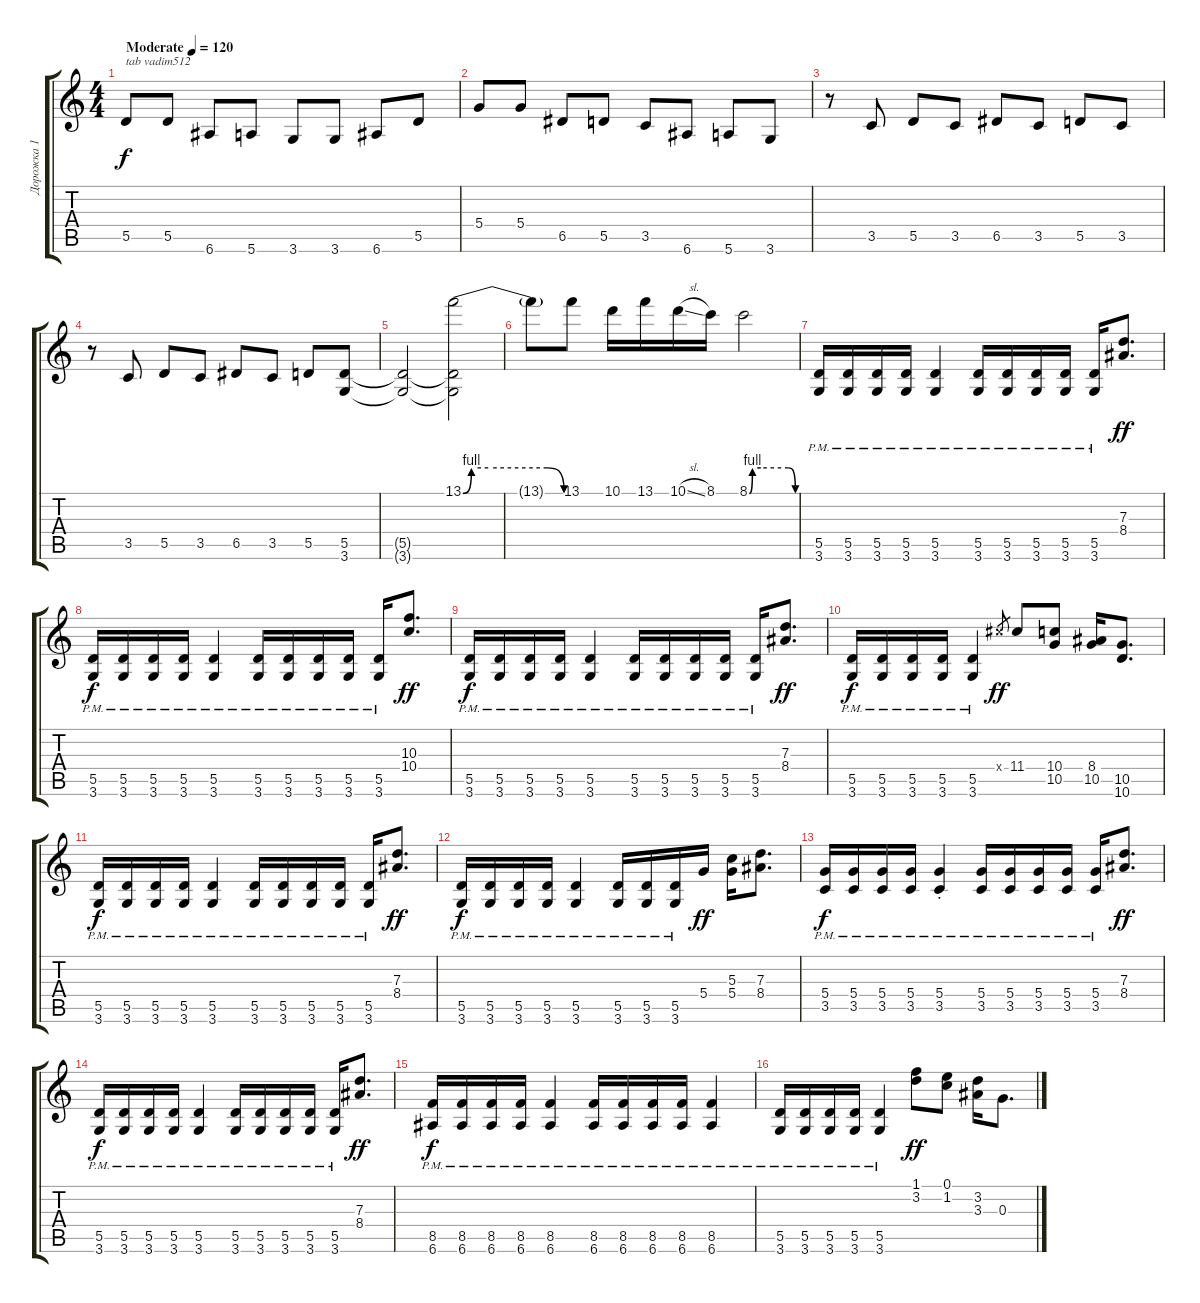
\track ("Дорожка 1" "Дорожка 1") {instrument overdrivenguitar}
\staff {score tabs}
\tuning (E4 B3 G3 D3 A2 E2) {hide}
\ts (4 4)
\tempo (120 "Moderate")
\clef g2
\ks c
5.5.8{txt "tab vadim512" dy f instrument overdrivenguitar} 5.5.8 6.6.8 5.6.8 3.6.8 3.6.8 6.6.8 5.5.8 |
5.4.8 5.4.8 6.5.8 5.5.8 3.5.8 6.6.8 5.6.8 3.6.8 |
r.8 3.5.8 5.5.8 3.5.8 6.5.8 3.5.8 5.5.8 3.5.8 |
r.8 3.5.8 5.5.8 3.5.8 6.5.8 3.5.8 5.5.8 (5.5 3.6).8 |
(5.5{t} 3.6{t}).2 (13.1{be (custom 0 0 5 4 15 4 50 4 60 0)} 5.5{t} 3.6{t}).2 |
13.1{t}.8 13.1.8 10.1.16 13.1.16 10.1{sl}.16 8.1.16 8.1{be (custom 0 0 4 4 15 4 51 4 60 0)}.2 |
(5.5{pm} 3.6{pm}).16 (5.5{pm} 3.6{pm}).16 (5.5{pm} 3.6{pm}).16 (5.5{pm} 3.6{pm}).16 (5.5{pm} 3.6{pm}).4 (5.5{pm} 3.6{pm}).16 (5.5{pm} 3.6{pm}).16 (5.5{pm} 3.6{pm}).16 (5.5{pm} 3.6{pm}).16 (5.5{pm} 3.6{pm}).16 (7.3 8.4).8{d dy ff} |
(5.5{pm} 3.6{pm}).16{dy f} (5.5{pm} 3.6{pm}).16 (5.5{pm} 3.6{pm}).16 (5.5{pm} 3.6{pm}).16 (5.5{pm} 3.6{pm}).4 (5.5{pm} 3.6{pm}).16 (5.5{pm} 3.6{pm}).16 (5.5{pm} 3.6{pm}).16 (5.5{pm} 3.6{pm}).16 (5.5{pm} 3.6{pm}).16 (10.3 10.4).8{d dy ff} |
(5.5{pm} 3.6{pm}).16{dy f} (5.5{pm} 3.6{pm}).16 (5.5{pm} 3.6{pm}).16 (5.5{pm} 3.6{pm}).16 (5.5{pm} 3.6{pm}).4 (5.5{pm} 3.6{pm}).16 (5.5{pm} 3.6{pm}).16 (5.5{pm} 3.6{pm}).16 (5.5{pm} 3.6{pm}).16 (5.5{pm} 3.6{pm}).16 (7.3 8.4).8{d dy ff} |
(5.5{pm} 3.6{pm}).16{dy f} (5.5{pm} 3.6{pm}).16 (5.5{pm} 3.6{pm}).16 (5.5{pm} 3.6{pm}).16 (5.5{pm} 3.6{pm}).4 11.4{x}.8{gr dy ff} 11.4.8 (10.4 10.5).8 (8.4 10.5).16 (10.5 10.6).8{d} |
(5.5{pm} 3.6{pm}).16{dy f} (5.5{pm} 3.6{pm}).16 (5.5{pm} 3.6{pm}).16 (5.5{pm} 3.6{pm}).16 (5.5{pm} 3.6{pm}).4 (5.5{pm} 3.6{pm}).16 (5.5{pm} 3.6{pm}).16 (5.5{pm} 3.6{pm}).16 (5.5{pm} 3.6{pm}).16 (5.5{pm} 3.6{pm}).16 (7.3 8.4).8{d dy ff} |
(5.5{pm} 3.6{pm}).16{dy f} (5.5{pm} 3.6{pm}).16 (5.5{pm} 3.6{pm}).16 (5.5{pm} 3.6{pm}).16 (5.5{pm} 3.6{pm}).4 (5.5{pm} 3.6{pm}).16 (5.5{pm} 3.6{pm}).16 (5.5{pm} 3.6{pm}).16 5.4.16{dy ff} (5.3 5.4).16 (7.3 8.4).8{d} |
(5.4{pm} 3.5{pm}).16{dy f} (5.4{pm} 3.5{pm}).16 (5.4{pm} 3.5{pm}).16 (5.4{pm} 3.5{pm}).16 (5.4{pm st} 3.5{pm st}).4 (5.4{pm} 3.5{pm}).16 (5.4{pm} 3.5{pm}).16 (5.4{pm} 3.5{pm}).16 (5.4{pm} 3.5{pm}).16 (5.4{pm} 3.5{pm}).16 (7.3 8.4).8{d dy ff} |
(5.5{pm} 3.6{pm}).16{dy f} (5.5{pm} 3.6{pm}).16 (5.5{pm} 3.6{pm}).16 (5.5{pm} 3.6{pm}).16 (5.5{pm} 3.6{pm}).4 (5.5{pm} 3.6{pm}).16 (5.5{pm} 3.6{pm}).16 (5.5{pm} 3.6{pm}).16 (5.5{pm} 3.6{pm}).16 (5.5{pm} 3.6{pm}).16 (7.3 8.4).8{d dy ff} |
(8.5{pm} 6.6{pm}).16{dy f} (8.5{pm} 6.6{pm}).16 (8.5{pm} 6.6{pm}).16 (8.5{pm} 6.6{pm}).16 (8.5{pm} 6.6{pm}).4 (8.5{pm} 6.6{pm}).16 (8.5{pm} 6.6{pm}).16 (8.5{pm} 6.6{pm}).16 (8.5{pm} 6.6{pm}).16 (8.5{pm} 6.6{pm}).4 |
(5.5{pm} 3.6{pm}).16 (5.5{pm} 3.6{pm}).16 (5.5{pm} 3.6{pm}).16 (5.5{pm} 3.6{pm}).16 (5.5{pm} 3.6{pm}).4 (1.1 3.2).8{dy ff} (0.1 1.2).8 (3.2 3.3).16 0.3.8{d}
